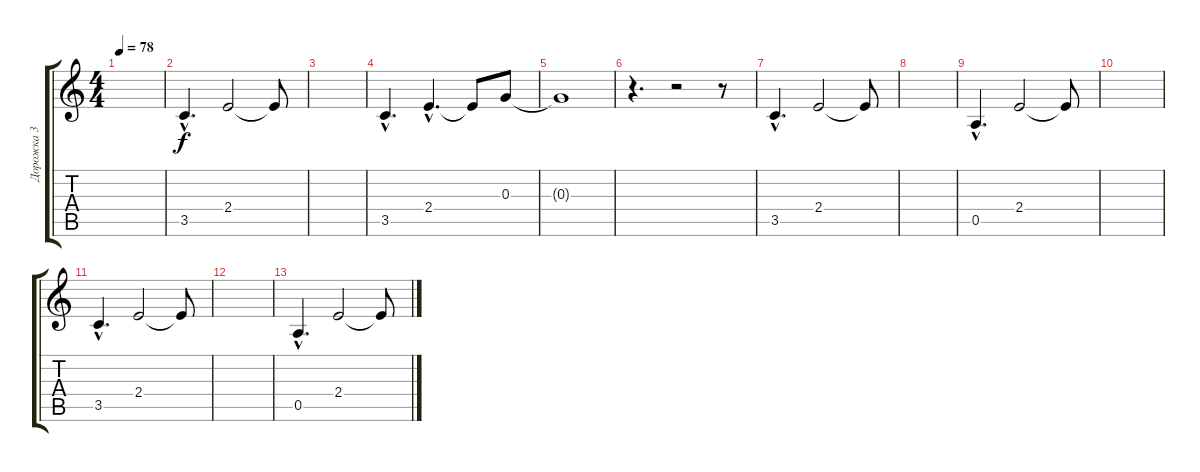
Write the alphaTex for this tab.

\track ("Дорожка 3" "Дорожка 3") {instrument acousticguitarsteel}
\staff {score tabs}
\tuning (E4 B3 G3 D3 A2 E2) {hide}
\ts (4 4)
\tempo 78
\clef g2
\ks c
|
3.5{hac}.4{d} 2.4.2 2.4{t}.8 |
|
3.5{hac}.4{d} 2.4{hac}.4{d} 2.4{t}.8 0.3.8 |
0.3{t}.1 |
r.4{d} r.2 r.8 |
3.5{hac}.4{d} 2.4.2 2.4{t}.8 |
|
0.5{hac}.4{d} 2.4.2 2.4{t}.8 |
|
3.5{hac}.4{d} 2.4.2 2.4{t}.8 |
|
0.5{hac}.4{d} 2.4.2 2.4{t}.8
